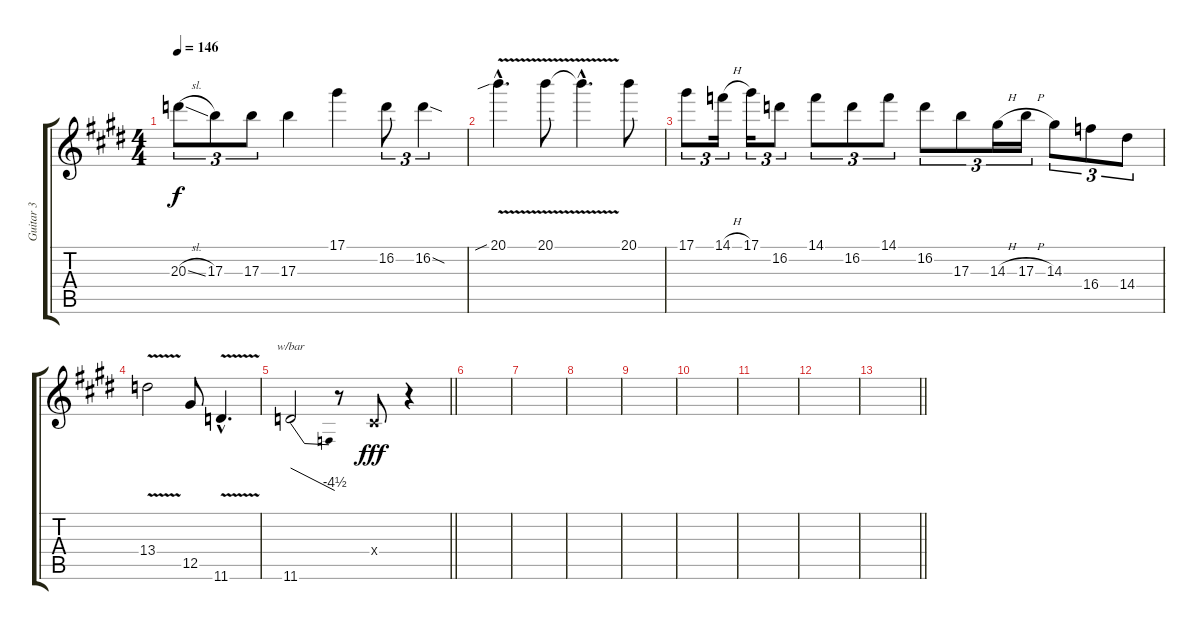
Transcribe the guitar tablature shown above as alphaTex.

\track ("Guitar 3" "Guitar 3") {instrument distortionguitar}
\staff {score tabs}
\tuning (Eb4 Bb3 Gb3 Db3 Ab2 Eb2) {hide}
\ts (4 4)
\tempo 146
\clef g2
\ks c#minor
20.3{sl}.8{tu (3 2) dy f} 17.3.8{tu (3 2)} 17.3.8{tu (3 2)} 17.3.4 17.1.4 16.2.8{tu (3 2)} 16.2{sod}.4{tu (3 2)} |
20.1{v sib hac}.4{d} 20.1{v}.8 20.1{hac t}.4{d} 20.1.8 |
17.1.8{tu (3 2)} 14.1{h}.16{tu (3 2)} 17.1.16{tu (3 2)} 16.2.8{tu (3 2)} 14.1.8{tu (3 2)} 16.2.8{tu (3 2)} 14.1.8{tu (3 2)} 16.2.8{tu (3 2)} 17.3.8{tu (3 2)} 14.3{h}.16{tu (3 2)} 17.3{h}.16{tu (3 2)} 14.3.8{tu (3 2)} 16.4.8{tu (3 2)} 14.4.8{tu (3 2)} |
13.4{v}.2 12.5.8 11.6{v hac}.4{d} |
\barLineRight lightlight
11.6.2{tbe (dive default 0 0 60 -18)} r.8 0.4{x}.8{dy fff} r.4 |
|
|
|
|
|
|
|
\barLineRight lightlight
